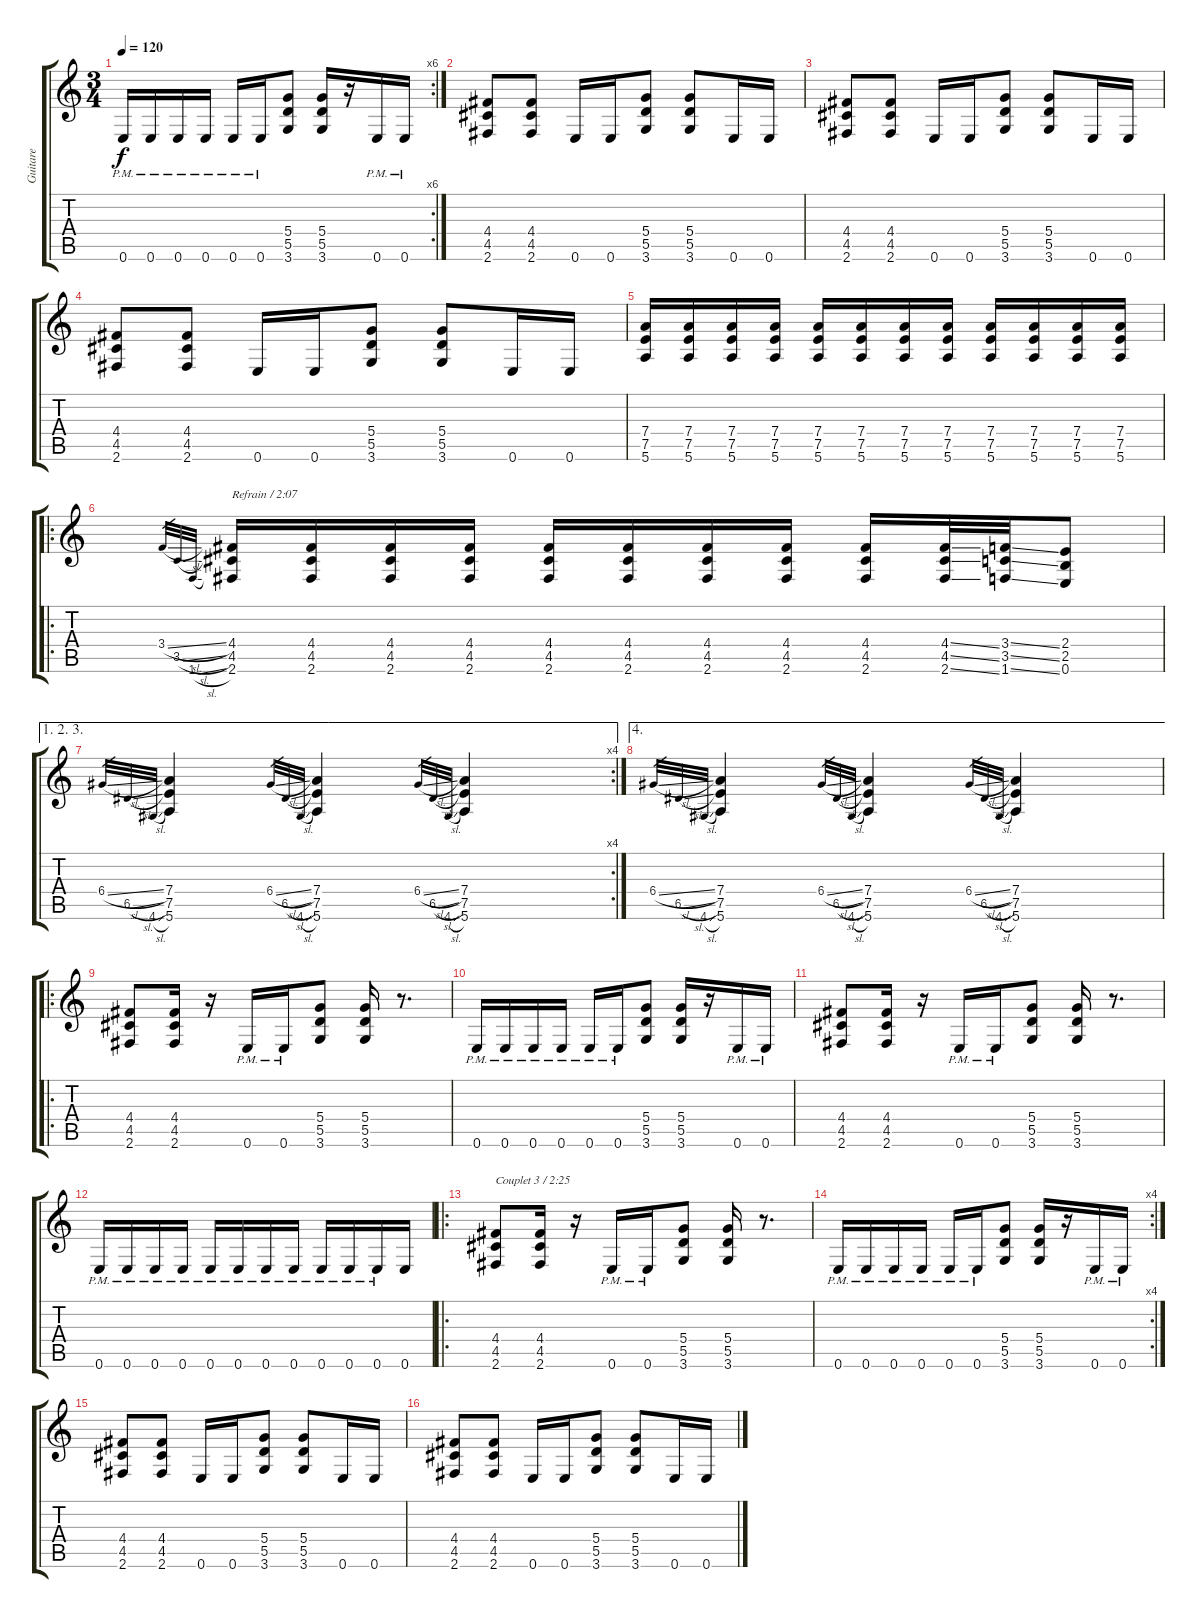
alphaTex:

\track ("Guitare" "Guitare") {instrument overdrivenguitar}
\staff {score tabs}
\tuning (E4 B3 G3 D3 A2 E2) {hide}
\rc 6
\ts (3 4)
\tempo 120
\clef g2
\ks c
0.6{pm}.16{dy f} 0.6{pm}.16 0.6{pm}.16 0.6{pm}.16 0.6{pm}.16 0.6{pm}.16 (5.4 5.5 3.6).8 (5.4 5.5 3.6).16 r.16 0.6{pm}.16 0.6{pm}.16 |
(4.4 4.5 2.6).8 (4.4 4.5 2.6).8 0.6.16 0.6.16 (5.4 5.5 3.6).8 (5.4 5.5 3.6).8 0.6.16 0.6.16 |
(4.4 4.5 2.6).8 (4.4 4.5 2.6).8 0.6.16 0.6.16 (5.4 5.5 3.6).8 (5.4 5.5 3.6).8 0.6.16 0.6.16 |
(4.4 4.5 2.6).8 (4.4 4.5 2.6).8 0.6.16 0.6.16 (5.4 5.5 3.6).8 (5.4 5.5 3.6).8 0.6.16 0.6.16 |
(7.4 7.5 5.6).16 (7.4 7.5 5.6).16 (7.4 7.5 5.6).16 (7.4 7.5 5.6).16 (7.4 7.5 5.6).16 (7.4 7.5 5.6).16 (7.4 7.5 5.6).16 (7.4 7.5 5.6).16 (7.4 7.5 5.6).16 (7.4 7.5 5.6).16 (7.4 7.5 5.6).16 (7.4 7.5 5.6).16 |
\ro
3.4{sl}.32{gr} 3.5{sl}.32{gr} 1.6{sl}.32{gr} (4.4 4.5 2.6).16{txt "Refrain / 2:07"} (4.4 4.5 2.6).16 (4.4 4.5 2.6).16 (4.4 4.5 2.6).16 (4.4 4.5 2.6).16 (4.4 4.5 2.6).16 (4.4 4.5 2.6).16 (4.4 4.5 2.6).16 (4.4 4.5 2.6).16 (4.4{ss} 4.5{ss} 2.6{ss}).32 (3.4{ss} 3.5{ss} 1.6{ss}).32 (2.4 2.5 0.6).8 |
\ae (1 2 3)
\rc 4
6.4{sl}.32{gr} 6.5{sl}.32{gr} 4.6{sl}.32{gr} (7.4 7.5 5.6).4 6.4{sl}.32{gr} 6.5{sl}.32{gr} 4.6{sl}.32{gr} (7.4 7.5 5.6).4 6.4{sl}.32{gr} 6.5{sl}.32{gr} 4.6{sl}.32{gr} (7.4 7.5 5.6).4 |
\ae 4
6.4{sl}.32{gr} 6.5{sl}.32{gr} 4.6{sl}.32{gr} (7.4 7.5 5.6).4 6.4{sl}.32{gr} 6.5{sl}.32{gr} 4.6{sl}.32{gr} (7.4 7.5 5.6).4 6.4{sl}.32{gr} 6.5{sl}.32{gr} 4.6{sl}.32{gr} (7.4 7.5 5.6).4 |
\ro
(4.4 4.5 2.6).8 (4.4 4.5 2.6).16 r.16 0.6{pm}.16 0.6{pm}.16 (5.4 5.5 3.6).8 (5.4 5.5 3.6).16 r.8{d} |
0.6{pm}.16 0.6{pm}.16 0.6{pm}.16 0.6{pm}.16 0.6{pm}.16 0.6{pm}.16 (5.4 5.5 3.6).8 (5.4 5.5 3.6).16 r.16 0.6{pm}.16 0.6{pm}.16 |
(4.4 4.5 2.6).8 (4.4 4.5 2.6).16 r.16 0.6{pm}.16 0.6{pm}.16 (5.4 5.5 3.6).8 (5.4 5.5 3.6).16 r.8{d} |
0.6{pm}.16 0.6{pm}.16 0.6{pm}.16 0.6{pm}.16 0.6{pm}.16 0.6{pm}.16 0.6{pm}.16 0.6{pm}.16 0.6{pm}.16 0.6{pm}.16 0.6{pm}.16 0.6.16 |
\ro
(4.4 4.5 2.6).8{txt "Couplet 3 / 2:25"} (4.4 4.5 2.6).16 r.16 0.6{pm}.16 0.6{pm}.16 (5.4 5.5 3.6).8 (5.4 5.5 3.6).16 r.8{d} |
\rc 4
0.6{pm}.16 0.6{pm}.16 0.6{pm}.16 0.6{pm}.16 0.6{pm}.16 0.6{pm}.16 (5.4 5.5 3.6).8 (5.4 5.5 3.6).16 r.16 0.6{pm}.16 0.6{pm}.16 |
(4.4 4.5 2.6).8 (4.4 4.5 2.6).8 0.6.16 0.6.16 (5.4 5.5 3.6).8 (5.4 5.5 3.6).8 0.6.16 0.6.16 |
(4.4 4.5 2.6).8 (4.4 4.5 2.6).8 0.6.16 0.6.16 (5.4 5.5 3.6).8 (5.4 5.5 3.6).8 0.6.16 0.6.16
